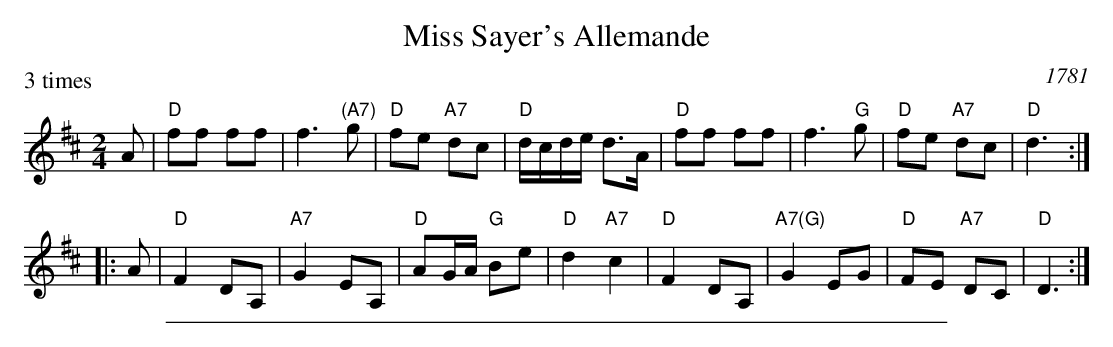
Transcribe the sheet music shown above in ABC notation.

X:1
T: Miss Sayer's Allemande
O: 1781
P: 3 times
M: 2/4
L: 1/16
K: D
   A2 \
| "D"f2f2 f2f2 | f6 "(A7)"g2 | "D"f2e2 "A7"d2c2 | "D"dcde d3A \
| "D"f2f2 f2f2 | f6 "G"g2 | "D"f2e2 "A7"d2c2 | "D"d6 :|
|: A2 \
| "D"F4 D2A,2 | "A7"G4 E2A,2 | "D"A2GA "G"B2e2 | "D"d4 "A7"c4 \
| "D"F4 D2A,2 | "A7(G)"G4 E2G2 | "D"F2E2 "A7"D2C2 | "D"D6 :|
